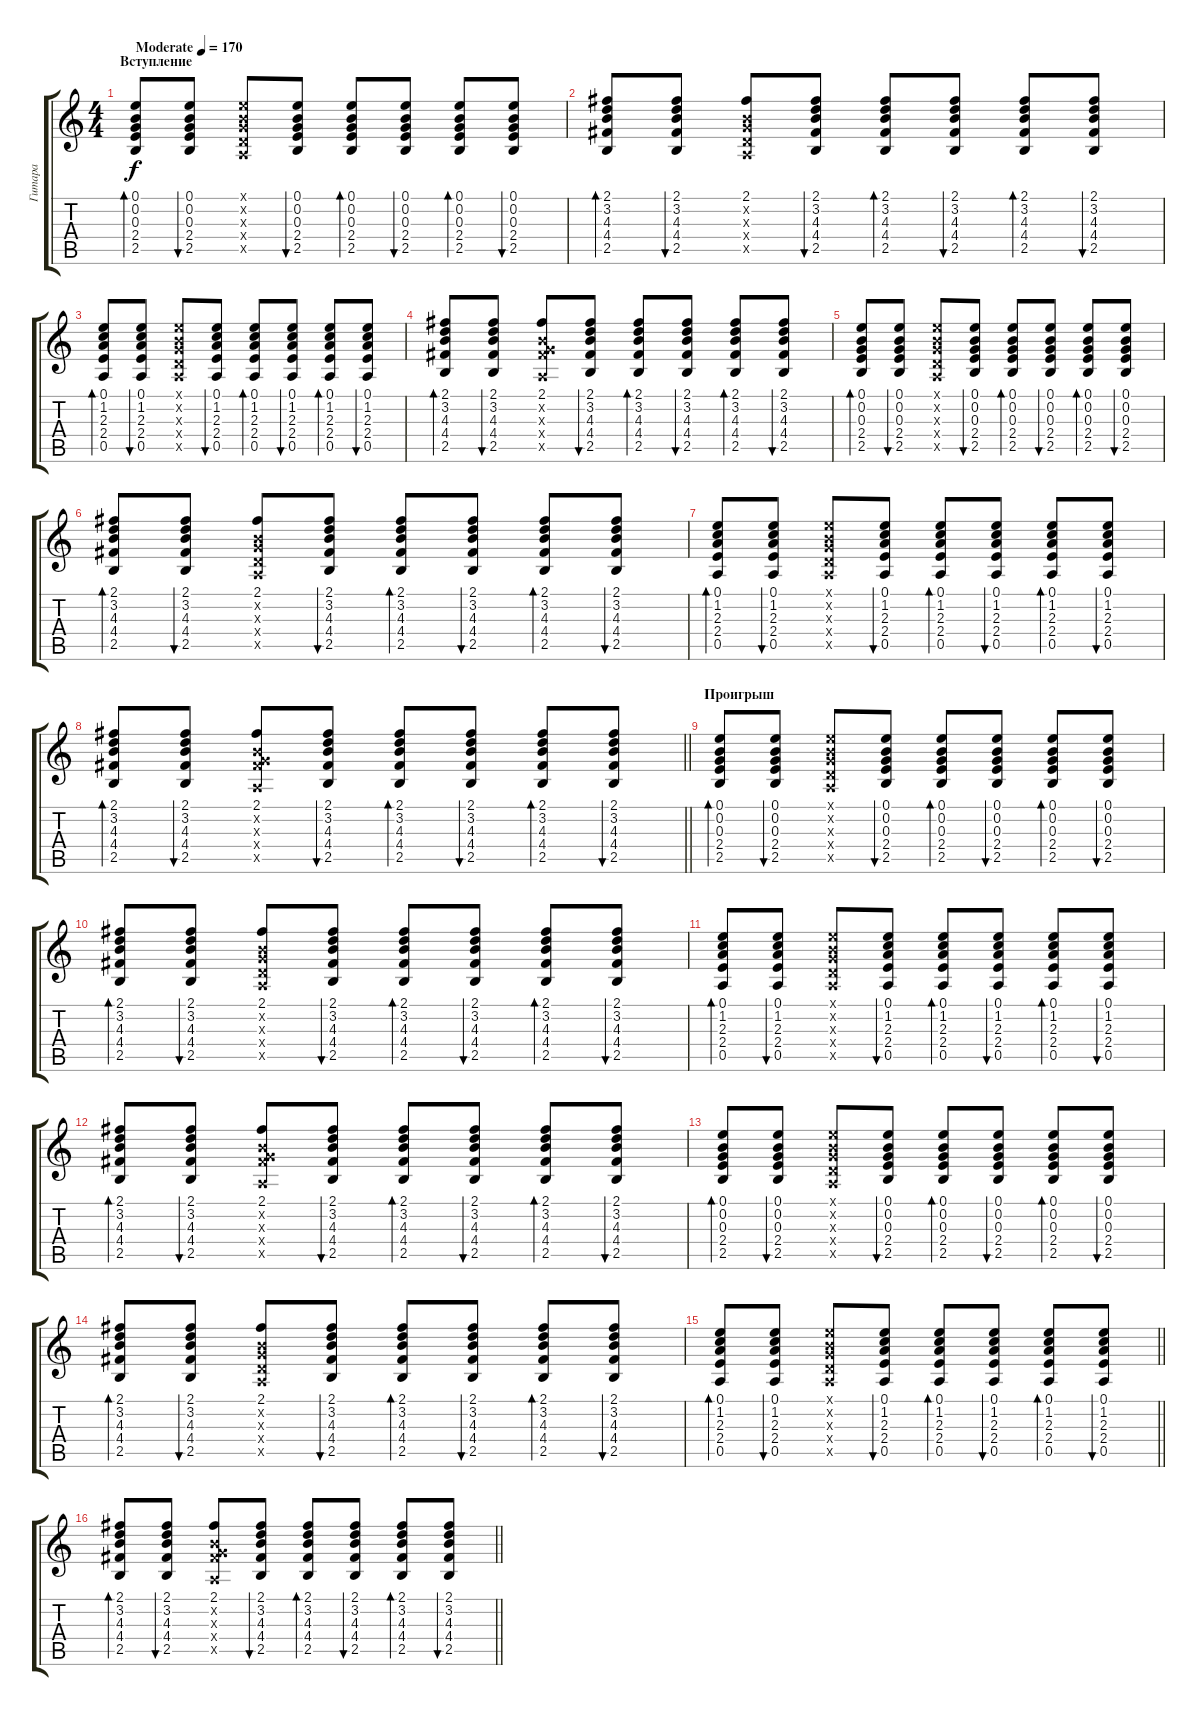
\track ("Гитара" "Гитара") {instrument overdrivenguitar}
\staff {score tabs}
\tuning (E4 B3 G3 D3 A2 E2) {hide}
\ts (4 4)
\section ("" "Вступление")
\tempo (170 "Moderate")
\clef g2
\ks c
(0.1 0.2 0.3 2.4 2.5).8{bd 60 dy f instrument overdrivenguitar} (0.1 0.2 0.3 2.4 2.5).8{bu 60} (0.1{x} 0.2{x} 0.3{x} 0.4{x} 0.5{x}).8 (0.1 0.2 0.3 2.4 2.5).8{bu 60} (0.1 0.2 0.3 2.4 2.5).8{bd 60} (0.1 0.2 0.3 2.4 2.5).8{bu 60} (0.1 0.2 0.3 2.4 2.5).8{bd 60} (0.1 0.2 0.3 2.4 2.5).8{bu 60} |
(2.1 3.2 4.3 4.4 2.5).8{bd 60} (2.1 3.2 4.3 4.4 2.5).8{bu 60} (2.1 0.2{x} 0.3{x} 0.4{x} 0.5{x}).8 (2.1 3.2 4.3 4.4 2.5).8{bu 60} (2.1 3.2 4.3 4.4 2.5).8{bd 60} (2.1 3.2 4.3 4.4 2.5).8{bu 60} (2.1 3.2 4.3 4.4 2.5).8{bd 60} (2.1 3.2 4.3 4.4 2.5).8{bu 60} |
(0.1 1.2 2.3 2.4 0.5).8{bd 60} (0.1 1.2 2.3 2.4 0.5).8{bu 60} (0.1{x} 0.2{x} 0.3{x} 0.4{x} 0.5{x}).8 (0.1 1.2 2.3 2.4 0.5).8{bu 60} (0.1 1.2 2.3 2.4 0.5).8{bd 60} (0.1 1.2 2.3 2.4 0.5).8{bu 60} (0.1 1.2 2.3 2.4 0.5).8{bd 60} (0.1 1.2 2.3 2.4 0.5).8{bu 60} |
(2.1 3.2 4.3 4.4 2.5).8{bd 60} (2.1 3.2 4.3 4.4 2.5).8{bu 60} (2.1 0.2{x} 0.3{x} 4.4{x} 0.5{x}).8 (2.1 3.2 4.3 4.4 2.5).8{bu 60} (2.1 3.2 4.3 4.4 2.5).8{bd 60} (2.1 3.2 4.3 4.4 2.5).8{bu 60} (2.1 3.2 4.3 4.4 2.5).8{bd 60} (2.1 3.2 4.3 4.4 2.5).8{bu 60} |
(0.1 0.2 0.3 2.4 2.5).8{bd 60} (0.1 0.2 0.3 2.4 2.5).8{bu 60} (0.1{x} 0.2{x} 0.3{x} 0.4{x} 0.5{x}).8 (0.1 0.2 0.3 2.4 2.5).8{bu 60} (0.1 0.2 0.3 2.4 2.5).8{bd 60} (0.1 0.2 0.3 2.4 2.5).8{bu 60} (0.1 0.2 0.3 2.4 2.5).8{bd 60} (0.1 0.2 0.3 2.4 2.5).8{bu 60} |
(2.1 3.2 4.3 4.4 2.5).8{bd 60} (2.1 3.2 4.3 4.4 2.5).8{bu 60} (2.1 0.2{x} 0.3{x} 0.4{x} 0.5{x}).8 (2.1 3.2 4.3 4.4 2.5).8{bu 60} (2.1 3.2 4.3 4.4 2.5).8{bd 60} (2.1 3.2 4.3 4.4 2.5).8{bu 60} (2.1 3.2 4.3 4.4 2.5).8{bd 60} (2.1 3.2 4.3 4.4 2.5).8{bu 60} |
(0.1 1.2 2.3 2.4 0.5).8{bd 60} (0.1 1.2 2.3 2.4 0.5).8{bu 60} (0.1{x} 0.2{x} 0.3{x} 0.4{x} 0.5{x}).8 (0.1 1.2 2.3 2.4 0.5).8{bu 60} (0.1 1.2 2.3 2.4 0.5).8{bd 60} (0.1 1.2 2.3 2.4 0.5).8{bu 60} (0.1 1.2 2.3 2.4 0.5).8{bd 60} (0.1 1.2 2.3 2.4 0.5).8{bu 60} |
\barLineRight lightlight
(2.1 3.2 4.3 4.4 2.5).8{bd 60} (2.1 3.2 4.3 4.4 2.5).8{bu 60} (2.1 0.2{x} 0.3{x} 4.4{x} 0.5{x}).8 (2.1 3.2 4.3 4.4 2.5).8{bu 60} (2.1 3.2 4.3 4.4 2.5).8{bd 60} (2.1 3.2 4.3 4.4 2.5).8{bu 60} (2.1 3.2 4.3 4.4 2.5).8{bd 60} (2.1 3.2 4.3 4.4 2.5).8{bu 60} |
\section ("" "Проигрыш")
(0.1 0.2 0.3 2.4 2.5).8{bd 60} (0.1 0.2 0.3 2.4 2.5).8{bu 60} (0.1{x} 0.2{x} 0.3{x} 0.4{x} 0.5{x}).8 (0.1 0.2 0.3 2.4 2.5).8{bu 60} (0.1 0.2 0.3 2.4 2.5).8{bd 60} (0.1 0.2 0.3 2.4 2.5).8{bu 60} (0.1 0.2 0.3 2.4 2.5).8{bd 60} (0.1 0.2 0.3 2.4 2.5).8{bu 60} |
(2.1 3.2 4.3 4.4 2.5).8{bd 60} (2.1 3.2 4.3 4.4 2.5).8{bu 60} (2.1 0.2{x} 0.3{x} 0.4{x} 0.5{x}).8 (2.1 3.2 4.3 4.4 2.5).8{bu 60} (2.1 3.2 4.3 4.4 2.5).8{bd 60} (2.1 3.2 4.3 4.4 2.5).8{bu 60} (2.1 3.2 4.3 4.4 2.5).8{bd 60} (2.1 3.2 4.3 4.4 2.5).8{bu 60} |
(0.1 1.2 2.3 2.4 0.5).8{bd 60} (0.1 1.2 2.3 2.4 0.5).8{bu 60} (0.1{x} 0.2{x} 0.3{x} 0.4{x} 0.5{x}).8 (0.1 1.2 2.3 2.4 0.5).8{bu 60} (0.1 1.2 2.3 2.4 0.5).8{bd 60} (0.1 1.2 2.3 2.4 0.5).8{bu 60} (0.1 1.2 2.3 2.4 0.5).8{bd 60} (0.1 1.2 2.3 2.4 0.5).8{bu 60} |
(2.1 3.2 4.3 4.4 2.5).8{bd 60} (2.1 3.2 4.3 4.4 2.5).8{bu 60} (2.1 0.2{x} 0.3{x} 4.4{x} 0.5{x}).8 (2.1 3.2 4.3 4.4 2.5).8{bu 60} (2.1 3.2 4.3 4.4 2.5).8{bd 60} (2.1 3.2 4.3 4.4 2.5).8{bu 60} (2.1 3.2 4.3 4.4 2.5).8{bd 60} (2.1 3.2 4.3 4.4 2.5).8{bu 60} |
(0.1 0.2 0.3 2.4 2.5).8{bd 60} (0.1 0.2 0.3 2.4 2.5).8{bu 60} (0.1{x} 0.2{x} 0.3{x} 0.4{x} 0.5{x}).8 (0.1 0.2 0.3 2.4 2.5).8{bu 60} (0.1 0.2 0.3 2.4 2.5).8{bd 60} (0.1 0.2 0.3 2.4 2.5).8{bu 60} (0.1 0.2 0.3 2.4 2.5).8{bd 60} (0.1 0.2 0.3 2.4 2.5).8{bu 60} |
(2.1 3.2 4.3 4.4 2.5).8{bd 60} (2.1 3.2 4.3 4.4 2.5).8{bu 60} (2.1 0.2{x} 0.3{x} 0.4{x} 0.5{x}).8 (2.1 3.2 4.3 4.4 2.5).8{bu 60} (2.1 3.2 4.3 4.4 2.5).8{bd 60} (2.1 3.2 4.3 4.4 2.5).8{bu 60} (2.1 3.2 4.3 4.4 2.5).8{bd 60} (2.1 3.2 4.3 4.4 2.5).8{bu 60} |
\barLineRight lightlight
(0.1 1.2 2.3 2.4 0.5).8{bd 60} (0.1 1.2 2.3 2.4 0.5).8{bu 60} (0.1{x} 0.2{x} 0.3{x} 0.4{x} 0.5{x}).8 (0.1 1.2 2.3 2.4 0.5).8{bu 60} (0.1 1.2 2.3 2.4 0.5).8{bd 60} (0.1 1.2 2.3 2.4 0.5).8{bu 60} (0.1 1.2 2.3 2.4 0.5).8{bd 60} (0.1 1.2 2.3 2.4 0.5).8{bu 60} |
\barLineRight lightlight
(2.1 3.2 4.3 4.4 2.5).8{bd 60} (2.1 3.2 4.3 4.4 2.5).8{bu 60} (2.1 0.2{x} 0.3{x} 4.4{x} 0.5{x}).8 (2.1 3.2 4.3 4.4 2.5).8{bu 60} (2.1 3.2 4.3 4.4 2.5).8{bd 60} (2.1 3.2 4.3 4.4 2.5).8{bu 60} (2.1 3.2 4.3 4.4 2.5).8{bd 60} (2.1 3.2 4.3 4.4 2.5).8{bu 60}
